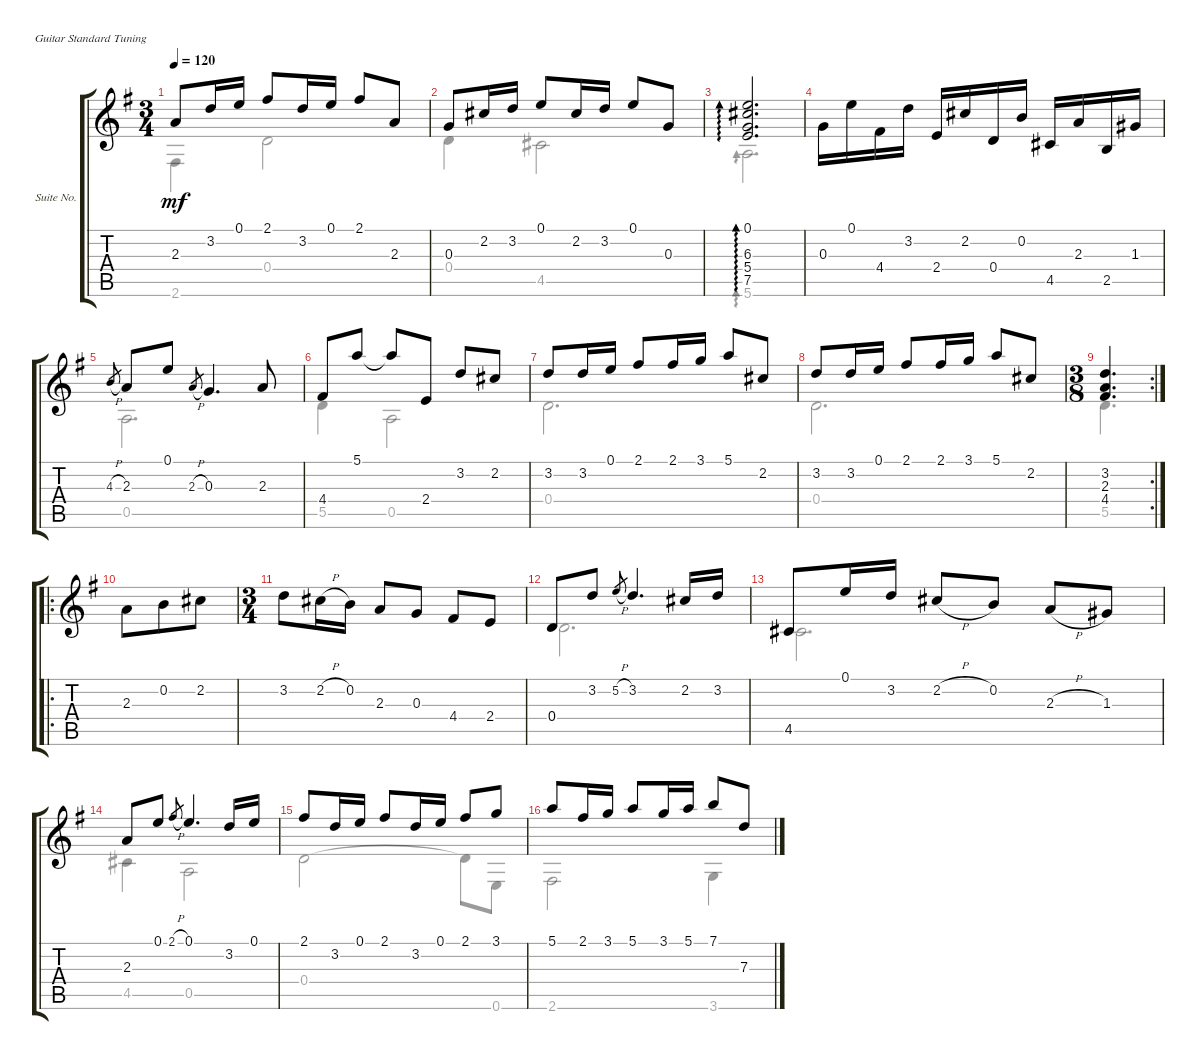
\bracketExtendMode groupsimilarinstruments
\firstSystemTrackNameOrientation horizontal
\otherSystemsTrackNameOrientation horizontal
\track ("Suite No. 16 in G - 3. Courante" "Suite No. ") {instrument acousticguitarnylon}
\staff {score tabs}
\tuning (E4 B3 G3 D3 A2 E2)
\voice
\ts (3 4)
\tempo 120
\clef g2
\ks g
2.3.8{dy mf} 3.2.16 0.1.16 2.1.8 3.2.16 0.1.16 2.1.8 2.3.8 |
0.3.8 2.2.16 3.2.16 0.1.8 2.2.16 3.2.16 0.1.8 0.3.8 |
(0.1 6.3 5.4 7.5).2{d ad 0} |
0.3.16 0.1.16 4.4.16 3.2.16 2.4.16 2.2.16 0.4.16 0.2.16 4.5.16 2.3.16 2.5.16 1.3.16 |
4.3{h}.8{gr} 2.3.8 0.1.8 2.3{h}.8{gr} 0.3.4{d} 2.3.8 |
4.4.8 5.1.8 5.1{t}.8 2.4.8 3.2.8 2.2.8 |
3.2.8 3.2.16 0.1.16 2.1.8 2.1.16 3.1.16 5.1.8 2.2.8 |
3.2.8 3.2.16 0.1.16 2.1.8 2.1.16 3.1.16 5.1.8 2.2.8 |
\rc 2
\ts (3 8)
(3.2 2.3 4.4).4{d} |
\ro
2.3.8 0.2.8 2.2.8 |
\ts (3 4)
3.2.8 2.2{h}.16 0.2.16 2.3.8 0.3.8 4.4.8 2.4.8 |
0.4.8 3.2.8 5.2{h}.8{gr} 3.2.4{d} 2.2.16 3.2.16 |
4.5.8 0.1.16 3.2.16 2.2{h}.8 0.2.8 2.3{h}.8 1.3.8 |
2.3.8 0.1.8 2.1{h}.8{gr} 0.1.4{d} 3.2.16 0.1.16 |
2.1.8 3.2.16 0.1.16 2.1.8 3.2.16 0.1.16 2.1.8 3.1.8 |
5.1.8 2.1.16 3.1.16 5.1.8 3.1.16 5.1.16 7.1.8 7.3.8
\voice
\clef g2
\ottava regular
\simile none
\ks g
2.6.4{dy mf} 0.4.2 |
0.4.4 4.5.2 |
5.6.2{d ad 0} |
|
0.5.2{d} |
5.5.4 0.5.2 |
0.4.2{d} |
0.4.2{d} |
5.5.4{d} |
|
|
0.4.2{d} |
4.5.2{d} |
4.5.4 0.5.2 |
0.4.2 0.4{t}.8 0.6.8 |
2.6.2 3.6.4
